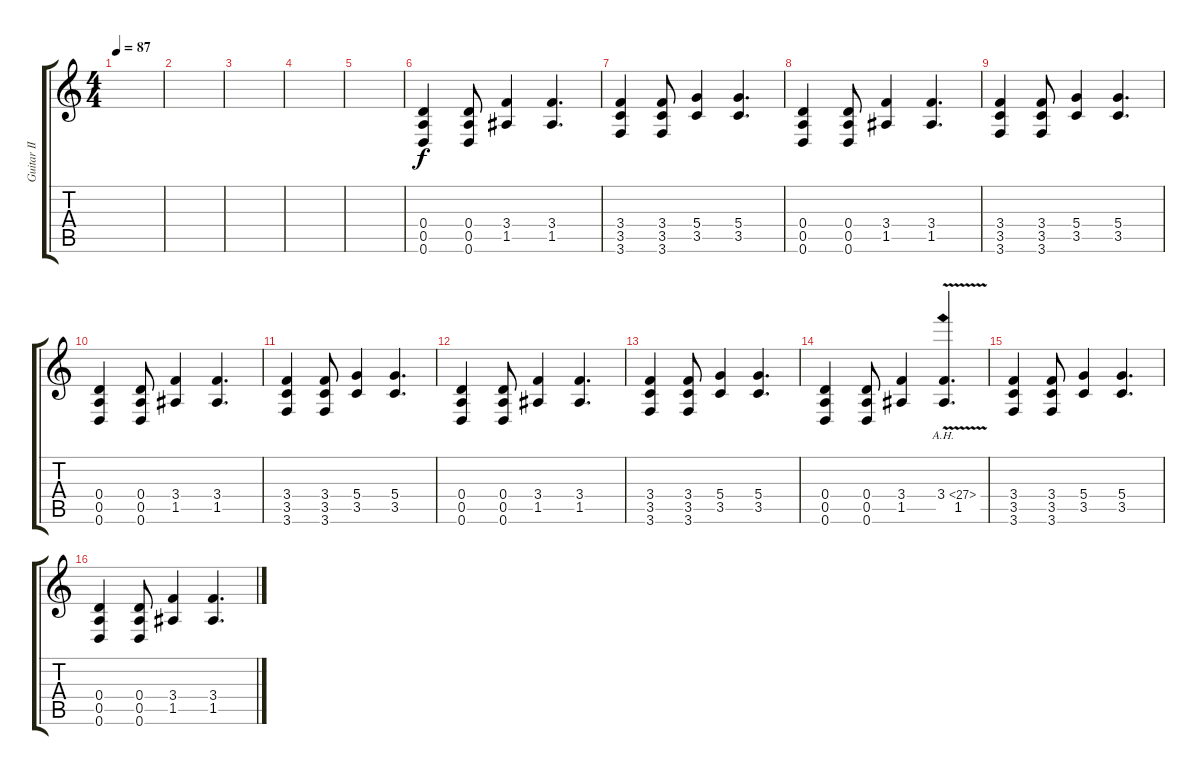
\track ("Guitar II" "Guitar II") {instrument distortionguitar}
\staff {score tabs}
\tuning (E4 B3 G3 D3 A2 D2) {hide}
\ts (4 4)
\tempo 87
\clef g2
\ks c
|
|
|
|
|
(0.4 0.5 0.6).4{volume 13} (0.4 0.5 0.6).8 (3.4 1.5).4 (3.4 1.5).4{d} |
(3.4 3.5 3.6).4 (3.4 3.5 3.6).8 (5.4 3.5).4 (5.4 3.5).4{d} |
(0.4 0.5 0.6).4 (0.4 0.5 0.6).8 (3.4 1.5).4 (3.4 1.5).4{d} |
(3.4 3.5 3.6).4 (3.4 3.5 3.6).8 (5.4 3.5).4 (5.4 3.5).4{d} |
(0.4 0.5 0.6).4 (0.4 0.5 0.6).8 (3.4 1.5).4 (3.4 1.5).4{d} |
(3.4 3.5 3.6).4 (3.4 3.5 3.6).8 (5.4 3.5).4 (5.4 3.5).4{d} |
(0.4 0.5 0.6).4 (0.4 0.5 0.6).8 (3.4 1.5).4 (3.4 1.5).4{d} |
(3.4 3.5 3.6).4 (3.4 3.5 3.6).8 (5.4 3.5).4 (5.4 3.5).4{d} |
(0.4 0.5 0.6).4 (0.4 0.5 0.6).8 (3.4 1.5).4 (3.4{ah 24 v} 1.5).4{d} |
(3.4 3.5 3.6).4 (3.4 3.5 3.6).8 (5.4 3.5).4 (5.4 3.5).4{d} |
(0.4 0.5 0.6).4 (0.4 0.5 0.6).8 (3.4 1.5).4 (3.4 1.5).4{d}
